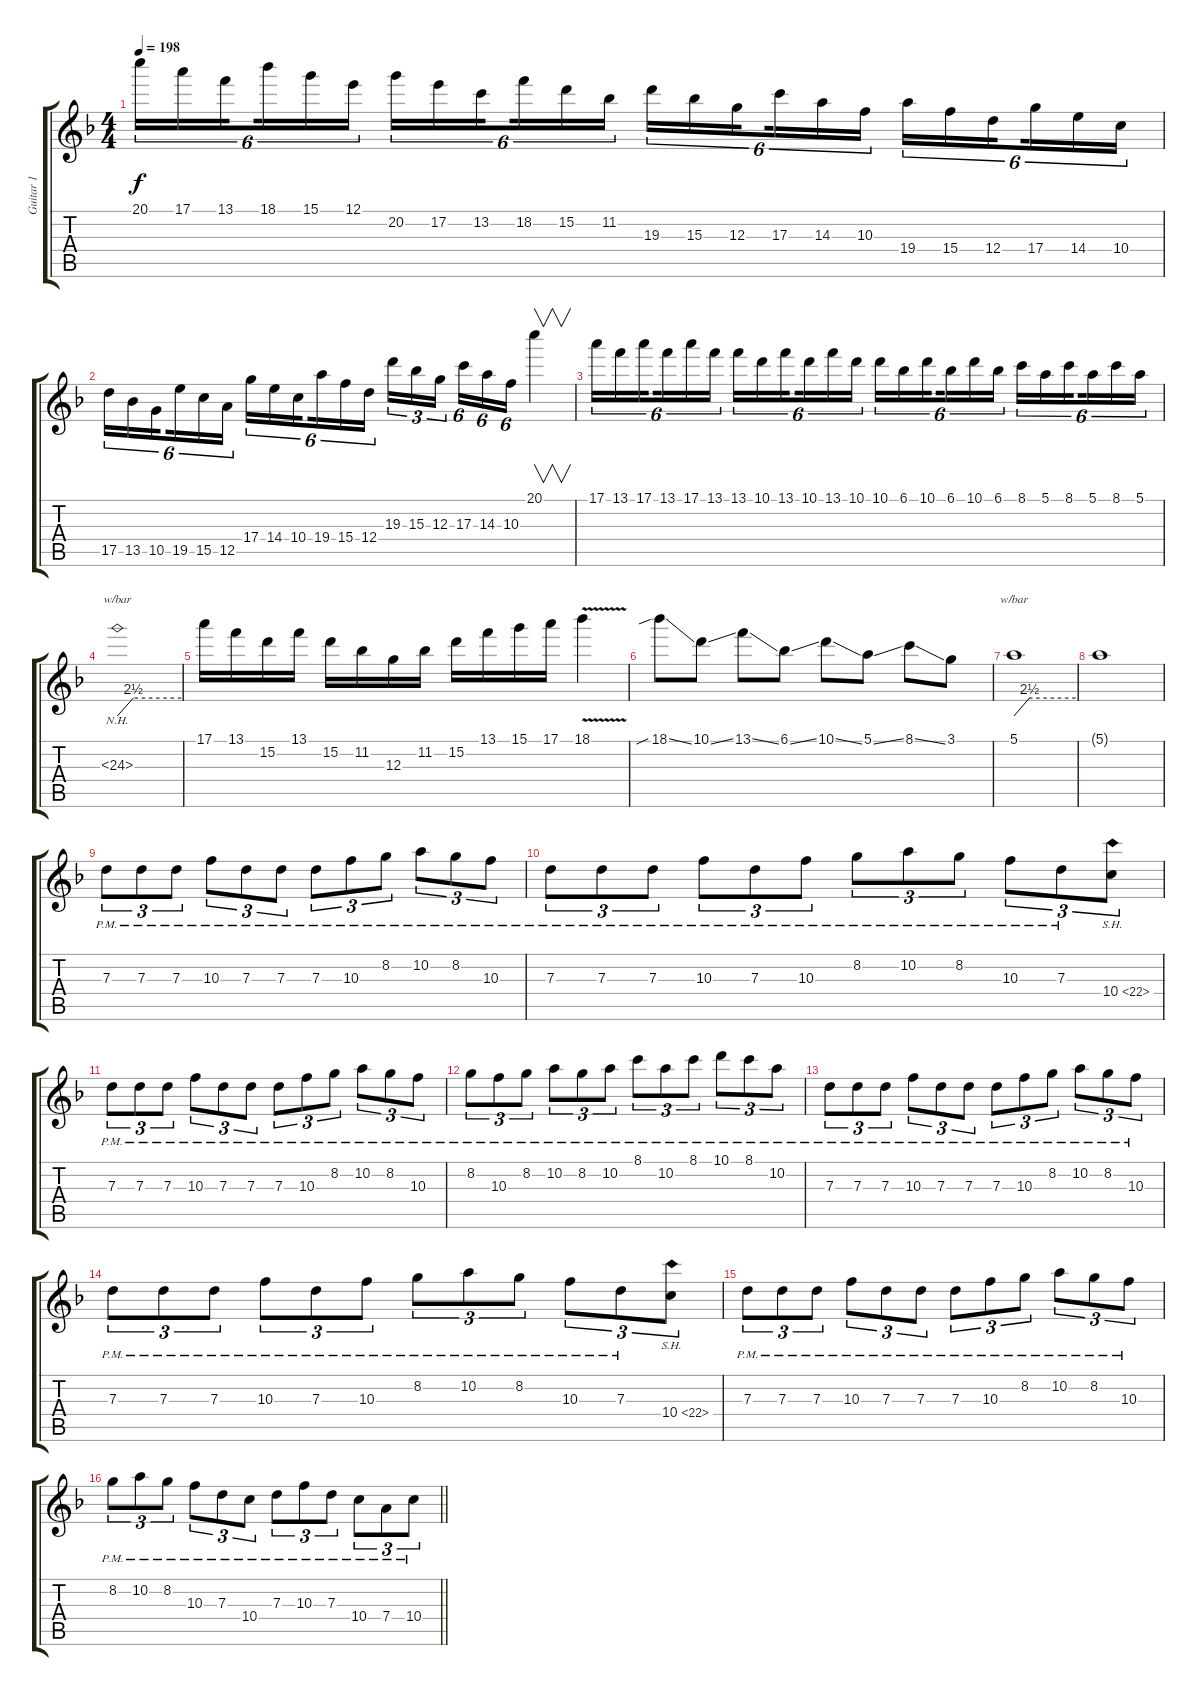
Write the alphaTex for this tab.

\track ("Guitar 1" "Guitar 1") {instrument distortionguitar}
\staff {score tabs}
\tuning (E4 B3 G3 D3 A2 E2) {hide}
\ts (4 4)
\tempo 198
\clef g2
\ks dminor
20.1.16{tu (6 4) dy f} 17.1.16{tu (6 4)} 13.1.16{tu (6 4) beam splitsecondary} 18.1.16{tu (6 4)} 15.1.16{tu (6 4)} 12.1.16{tu (6 4)} 20.2.16{tu (6 4)} 17.2.16{tu (6 4)} 13.2.16{tu (6 4) beam splitsecondary} 18.2.16{tu (6 4)} 15.2.16{tu (6 4)} 11.2.16{tu (6 4)} 19.3.16{tu (6 4)} 15.3.16{tu (6 4)} 12.3.16{tu (6 4) beam splitsecondary} 17.3.16{tu (6 4)} 14.3.16{tu (6 4)} 10.3.16{tu (6 4)} 19.4.16{tu (6 4)} 15.4.16{tu (6 4)} 12.4.16{tu (6 4) beam splitsecondary} 17.4.16{tu (6 4)} 14.4.16{tu (6 4)} 10.4.16{tu (6 4)} |
17.5.16{tu (6 4)} 13.5.16{tu (6 4)} 10.5.16{tu (6 4) beam splitsecondary} 19.5.16{tu (6 4)} 15.5.16{tu (6 4)} 12.5.16{tu (6 4)} 17.4.16{tu (6 4)} 14.4.16{tu (6 4)} 10.4.16{tu (6 4) beam splitsecondary} 19.4.16{tu (6 4)} 15.4.16{tu (6 4)} 12.4.16{tu (6 4)} 19.3.16{tu (3 2)} 15.3.16{tu (3 2)} 12.3.16{tu (3 2) beam splitsecondary} 17.3.16{tu (6 4)} 14.3.16{tu (6 4)} 10.3.16{tu (6 4)} 20.1.4{v} |
17.1.16{tu (6 4)} 13.1.16{tu (6 4)} 17.1.16{tu (6 4) beam splitsecondary} 13.1.16{tu (6 4)} 17.1.16{tu (6 4)} 13.1.16{tu (6 4)} 13.1.16{tu (6 4)} 10.1.16{tu (6 4)} 13.1.16{tu (6 4) beam splitsecondary} 10.1.16{tu (6 4)} 13.1.16{tu (6 4)} 10.1.16{tu (6 4)} 10.1.16{tu (6 4)} 6.1.16{tu (6 4)} 10.1.16{tu (6 4) beam splitsecondary} 6.1.16{tu (6 4)} 10.1.16{tu (6 4)} 6.1.16{tu (6 4)} 8.1.16{tu (6 4)} 5.1.16{tu (6 4)} 8.1.16{tu (6 4) beam splitsecondary} 5.1.16{tu (6 4)} 8.1.16{tu (6 4)} 5.1.16{tu (6 4)} |
24.3{nh}.1{tbe (custom default 0 0 15 10 60 10)} |
17.1.16 13.1.16 15.2.16 13.1.16 15.2.16 11.2.16 12.3.16 11.2.16 15.2.16 13.1.16 15.1.16 17.1.16 18.1{v}.4 |
18.1{sib ss}.8 10.1{ss}.8 13.1{ss}.8 6.1{ss}.8 10.1{ss}.8 5.1{ss}.8 8.1{ss}.8 3.1.8 |
5.1.1{tbe (custom default 0 0 15 10 60 10)} |
5.1{t}.1 |
7.3{pm}.8{tu (3 2)} 7.3{pm}.8{tu (3 2)} 7.3{pm}.8{tu (3 2)} 10.3{pm}.8{tu (3 2)} 7.3{pm}.8{tu (3 2)} 7.3{pm}.8{tu (3 2)} 7.3{pm}.8{tu (3 2)} 10.3{pm}.8{tu (3 2)} 8.2{pm}.8{tu (3 2)} 10.2{pm}.8{tu (3 2)} 8.2{pm}.8{tu (3 2)} 10.3{pm}.8{tu (3 2)} |
7.3{pm}.8{tu (3 2)} 7.3{pm}.8{tu (3 2)} 7.3{pm}.8{tu (3 2)} 10.3{pm}.8{tu (3 2)} 7.3{pm}.8{tu (3 2)} 10.3{pm}.8{tu (3 2)} 8.2{pm}.8{tu (3 2)} 10.2{pm}.8{tu (3 2)} 8.2{pm}.8{tu (3 2)} 10.3{pm}.8{tu (3 2)} 7.3{pm}.8{tu (3 2)} 10.4{sh 12}.8{tu (3 2)} |
7.3{pm}.8{tu (3 2)} 7.3{pm}.8{tu (3 2)} 7.3{pm}.8{tu (3 2)} 10.3{pm}.8{tu (3 2)} 7.3{pm}.8{tu (3 2)} 7.3{pm}.8{tu (3 2)} 7.3{pm}.8{tu (3 2)} 10.3{pm}.8{tu (3 2)} 8.2{pm}.8{tu (3 2)} 10.2{pm}.8{tu (3 2)} 8.2{pm}.8{tu (3 2)} 10.3{pm}.8{tu (3 2)} |
8.2{pm}.8{tu (3 2)} 10.3{pm}.8{tu (3 2)} 8.2{pm}.8{tu (3 2)} 10.2{pm}.8{tu (3 2)} 8.2{pm}.8{tu (3 2)} 10.2{pm}.8{tu (3 2)} 8.1{pm}.8{tu (3 2)} 10.2{pm}.8{tu (3 2)} 8.1{pm}.8{tu (3 2)} 10.1{pm}.8{tu (3 2)} 8.1{pm}.8{tu (3 2)} 10.2{pm}.8{tu (3 2)} |
7.3{pm}.8{tu (3 2)} 7.3{pm}.8{tu (3 2)} 7.3{pm}.8{tu (3 2)} 10.3{pm}.8{tu (3 2)} 7.3{pm}.8{tu (3 2)} 7.3{pm}.8{tu (3 2)} 7.3{pm}.8{tu (3 2)} 10.3{pm}.8{tu (3 2)} 8.2{pm}.8{tu (3 2)} 10.2{pm}.8{tu (3 2)} 8.2{pm}.8{tu (3 2)} 10.3{pm}.8{tu (3 2)} |
7.3{pm}.8{tu (3 2)} 7.3{pm}.8{tu (3 2)} 7.3{pm}.8{tu (3 2)} 10.3{pm}.8{tu (3 2)} 7.3{pm}.8{tu (3 2)} 10.3{pm}.8{tu (3 2)} 8.2{pm}.8{tu (3 2)} 10.2{pm}.8{tu (3 2)} 8.2{pm}.8{tu (3 2)} 10.3{pm}.8{tu (3 2)} 7.3{pm}.8{tu (3 2)} 10.4{sh 12}.8{tu (3 2)} |
7.3{pm}.8{tu (3 2)} 7.3{pm}.8{tu (3 2)} 7.3{pm}.8{tu (3 2)} 10.3{pm}.8{tu (3 2)} 7.3{pm}.8{tu (3 2)} 7.3{pm}.8{tu (3 2)} 7.3{pm}.8{tu (3 2)} 10.3{pm}.8{tu (3 2)} 8.2{pm}.8{tu (3 2)} 10.2{pm}.8{tu (3 2)} 8.2{pm}.8{tu (3 2)} 10.3{pm}.8{tu (3 2)} |
\barLineRight lightlight
8.2{pm}.8{tu (3 2)} 10.2{pm}.8{tu (3 2)} 8.2{pm}.8{tu (3 2)} 10.3{pm}.8{tu (3 2)} 7.3{pm}.8{tu (3 2)} 10.4{pm}.8{tu (3 2)} 7.3{pm}.8{tu (3 2)} 10.3{pm}.8{tu (3 2)} 7.3{pm}.8{tu (3 2)} 10.4{pm}.8{tu (3 2)} 7.4{pm}.8{tu (3 2)} 10.4{pm}.8{tu (3 2)}
